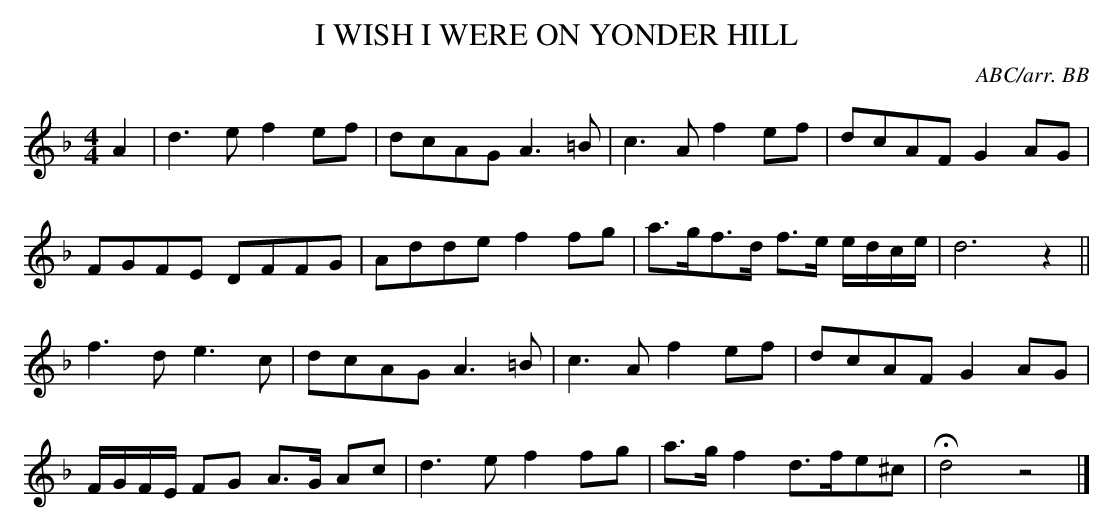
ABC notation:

X:1
T:I WISH I WERE ON YONDER HILL
Y:"plaintively"
C:ABC/arr. BB
Y:Classicisms of final 2 measures removed.
L:1/8
M:4/4
K:Dm
A2|d3e f2ef|dcAG A3=B|c3A f2ef|dcAF G2AG|
FGFE DFFG|Adde f2fg|a>gf>d f>e e/d/c/e/|d6 z2||
f3d e3c|dcAG A3=B|c3A f2ef|dcAF G2AG|
F/G/F/E/ FG A>G Ac|d3e f2fg|a>g f2 d>fe^c|Hd4z4|]
